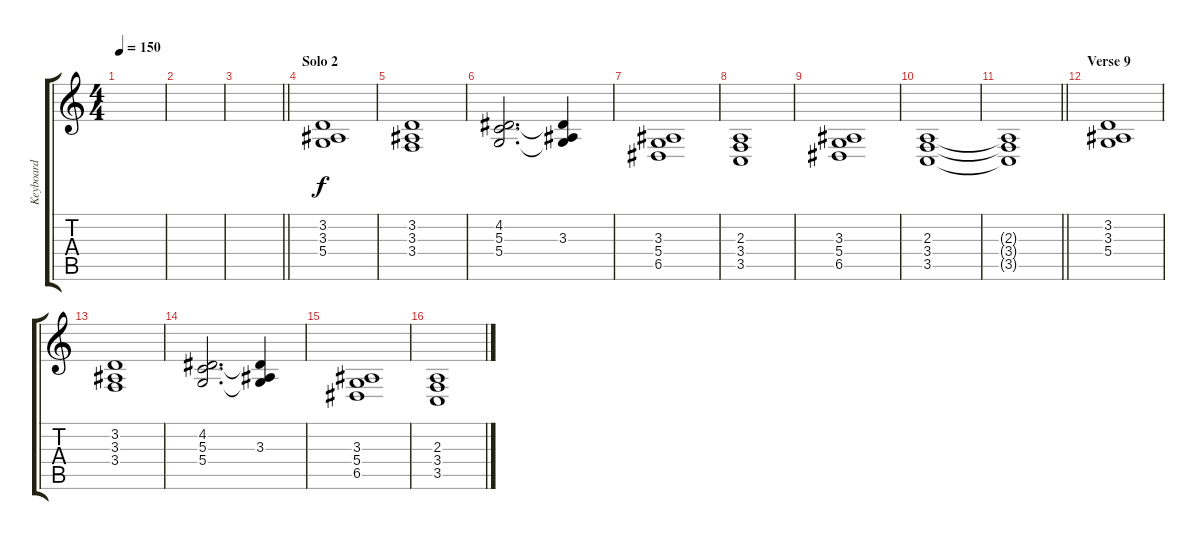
\track ("Keyboard" "Keyboard") {instrument drawbarorgan}
\staff {score tabs}
\tuning (E4 B3 G3 D3 A2 E2) {hide}
\ts (4 4)
\tempo 150
\clef g2
\ks c
|
|
\barLineRight lightlight
|
\section ("" "Solo 2")
(3.2 3.3 5.4).1 |
(3.2 3.3 3.4).1 |
(4.2 5.3 5.4).2{d} (4.2{t} 3.3 5.4{t}).4 |
(3.3 5.4 6.5).1 |
(2.3 3.4 3.5).1 |
(3.3 5.4 6.5).1 |
(2.3 3.4 3.5).1 |
\barLineRight lightlight
(2.3{t} 3.4{t} 3.5{t}).1 |
\section ("" "Verse 9")
(3.2 3.3 5.4).1 |
(3.2 3.3 3.4).1 |
(4.2 5.3 5.4).2{d} (4.2{t} 3.3 5.4{t}).4 |
(3.3 5.4 6.5).1 |
(2.3 3.4 3.5).1
